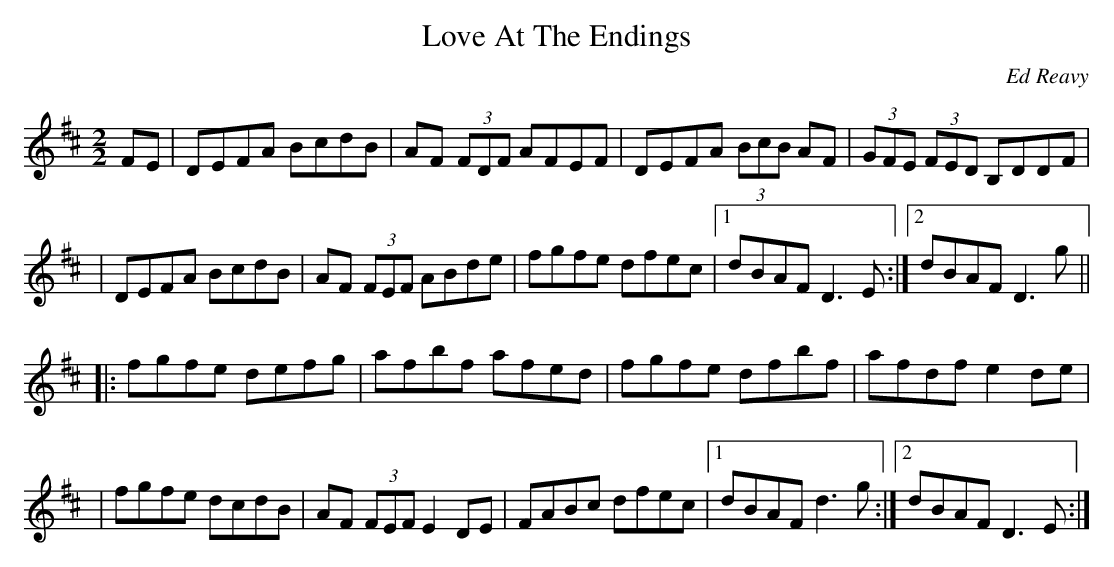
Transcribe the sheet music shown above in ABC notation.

X:1
T:Love At The Endings
M:2/2
L:1/8
C:Ed Reavy
K:D
FE \
| DEFA BcdB | AF (3FDF AFEF | DEFA (3BcB AF | (3GFE (3FED B,DDF |
| DEFA BcdB | AF (3FEF ABde | fgfe dfec |1 dBAF D3 E :|2 dBAF D3g ||
|: fgfe defg | afbf afed | fgfe dfbf | afdf e2 de |
| fgfe dcdB | AF (3FEF E2 DE | FABc dfec |1 dBAF d3 g :|2 dBAF D3E :|
